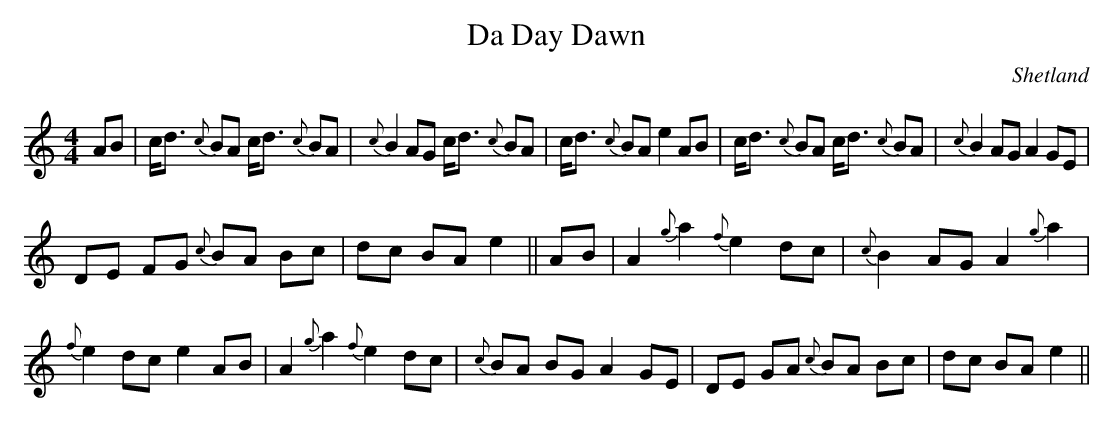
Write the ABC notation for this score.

X:1
T:Day Dawn, Da
O:Shetland
M:4/4
K:GMix
AB| \
c<d {c}BA c<d {c}BA | {c}B2 AG c<d {c}BA |\
c<d {c}BA e2 AB |\
c<d {c}BA c<d {c}BA | {c}B2 AG A2GE |
DE FG {c}BA Bc | dc BA e2 || \
AB | \
A2 {g}a2 {f}e2 dc | {c}B2 AG A2 {g}a2 |
{f}e2 dc e2 AB |\
A2 {g}a2 {f}e2 dc | {c}BA BG A2 GE |\
DE GA {c}BA Bc | dc BA e2 ||
